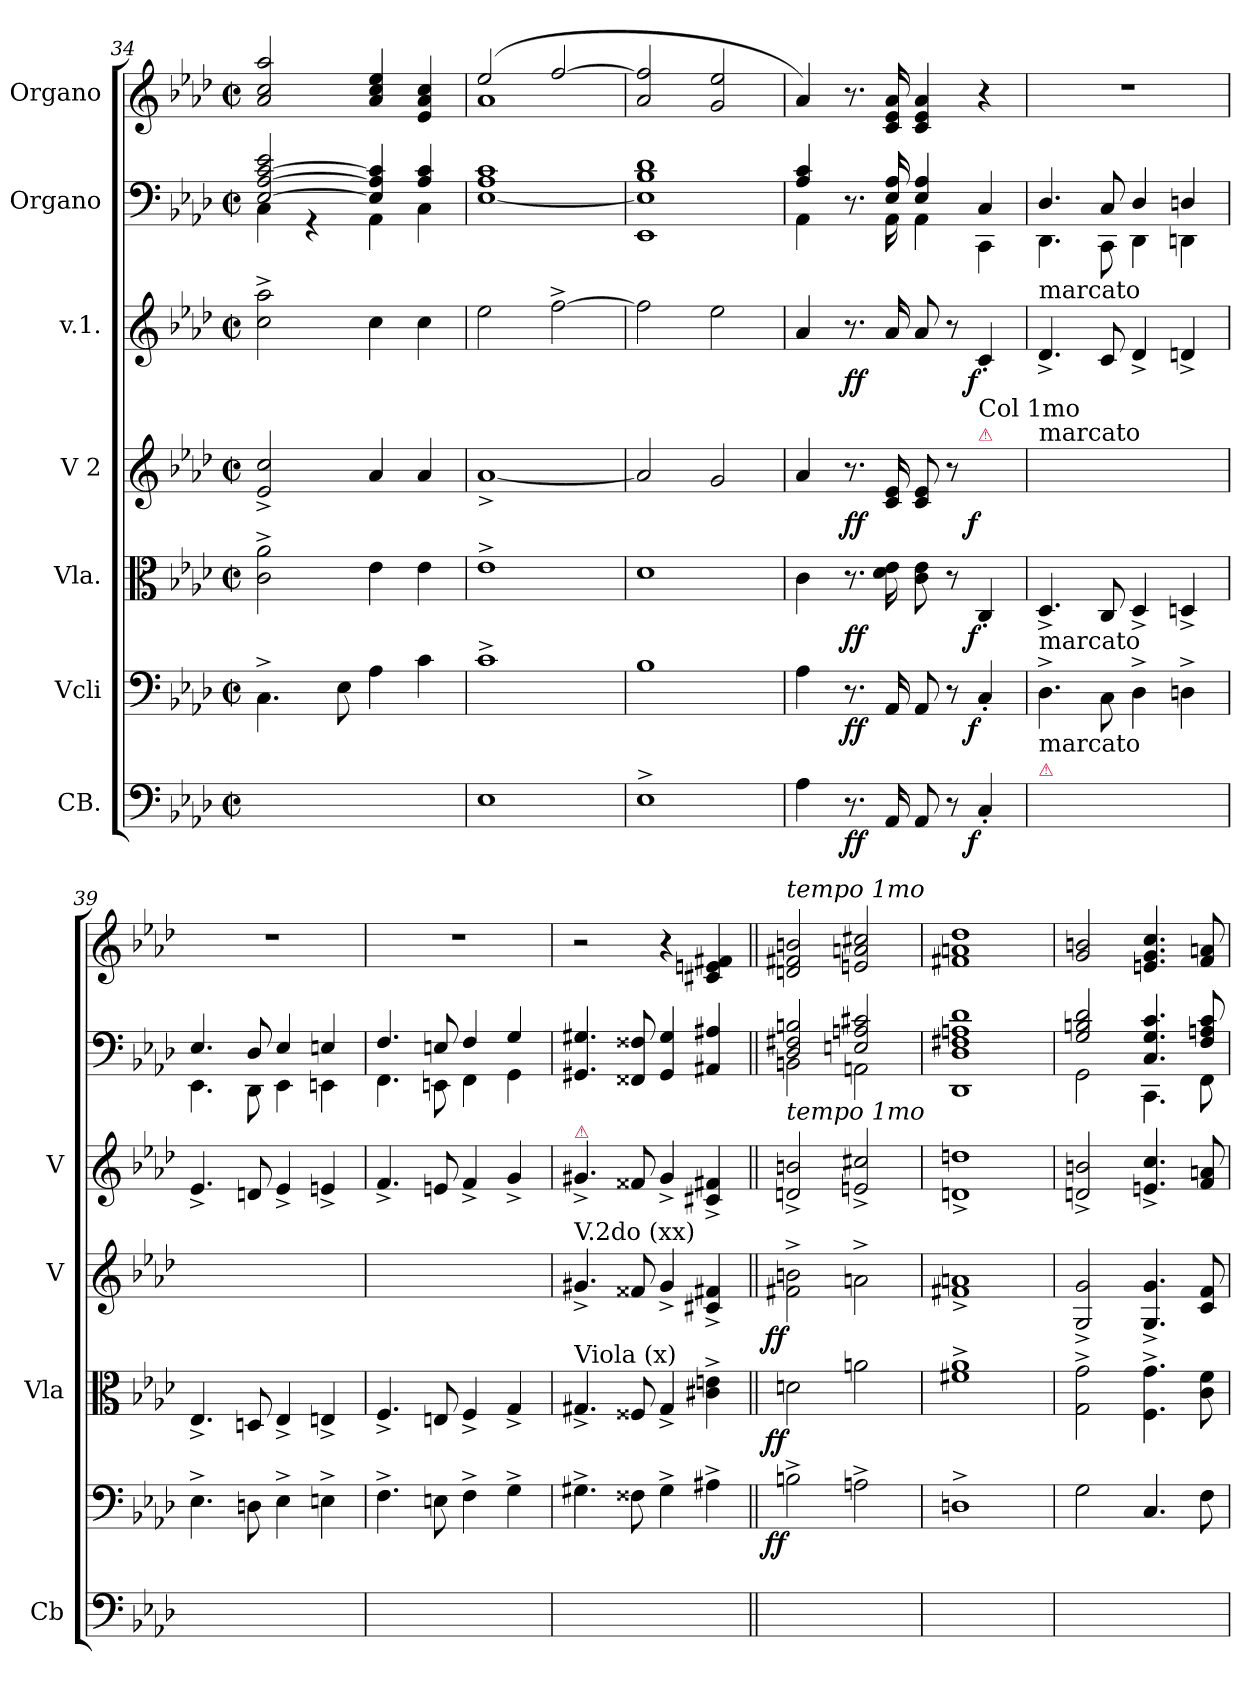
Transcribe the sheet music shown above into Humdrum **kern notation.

**kern	**dynam	**kern	**dynam	**kern	**dynam	**kern	**dynam	**kern	**dynam	**kern	**kern
*part7	*part7	*part6	*part6	*part5	*part5	*part4	*part4	*part3	*part3	*part2	*part1
*staff7	*staff7	*staff6	*staff6	*staff5	*staff5	*staff4	*staff4	*staff3	*staff3	*staff2	*staff1
*I"CB.	*	*I"Vcli	*	*I"Vla.	*	*I"V 2	*	*I"v.1.	*	*I"Organo	*I"Organo
*I'Cb	*	*	*	*I'Vla	*	*I'V	*	*I'V	*	*	*
*clefF4	*	*clefF4	*	*clefC3	*	*clefG2	*	*clefG2	*	*clefF4	*clefG2
*k[b-e-a-d-]	*	*k[b-e-a-d-]	*	*k[b-e-a-d-]	*	*k[b-e-a-d-]	*	*k[b-e-a-d-]	*	*k[b-e-a-d-]	*k[b-e-a-d-]
*M2/2	*	*M2/2	*	*M2/2	*	*M2/2	*	*M2/2	*	*M2/2	*M2/2
*met(c|)	*	*met(c|)	*	*met(c|)	*	*met(c|)	*	*met(c|)	*	*met(c|)	*met(c|)
=34	=34	=34	=34	=34	=34	=34	=34	=34	=34	=34	=34
*	*	*	*	*	*	*	*	*	*	*^	*
4.C^\yy	.	4.C^\	.	2c^\ 2a-^\	.	2e-^/ 2cc^/	.	2cc^\ 2aa-^\	.	[2E-/ [2A-/ [2c/ 2e-/	4C\	2a-/ 2cc/ 2aa-/
.	.	.	.	.	.	.	.	.	.	.	4r	.
8E-\yy	.	8E-\	.	.	.	.	.	.	.	.	.	.
4A-\yy	.	4A-\	.	4e-\	.	4a-/	.	4cc\	.	4E-]/ 4A-]/ 4c]/	4AA-\	4a-/ 4cc/ 4ee-/
4c\yy	.	4c\	.	4e-\	.	4a-/	.	4cc\	.	4A-/ 4c/	4C\	4e-/ 4a-/ 4cc/
*	*	*	*	*	*	*	*	*	*	*v	*v	*
=35	=35	=35	=35	=35	=35	=35	=35	=35	=35	=35	=35
*	*	*	*	*	*	*	*	*	*	*	*^
1E-\	.	1c^\	.	1e-^\	.	[1a-^/	.	2ee-\	.	[1E-\ 1A-\ 1c\	(2ee-/	1a-\
.	.	.	.	.	.	.	.	[2ff^\	.	.	[2ff/	.
*	*	*	*	*	*	*	*	*	*	*	*v	*v
=36	=36	=36	=36	=36	=36	=36	=36	=36	=36	=36	=36
1E-^\	.	1B-\	.	1d-\	.	2a-/]	.	2ff\]	.	1EE-\ 1E-]\ 1B-\ 1d-\	2a-/ 2ff]/
.	.	.	.	.	.	2g/	.	2ee-\	.	.	2g/ 2ee-/
=37	=37	=37	=37	=37	=37	=37	=37	=37	=37	=37	=37
*	*	*	*	*	*	*	*	*	*	*^	*
4A-\	.	4A-\	.	4c\	.	4a-/	.	4a-/	.	4A-/ 4c/	4AA-\	4a-/)
8.r	ff	8.r	ff	8.r	ff	8.r	ff	8.r	ff	8.r	8.ryy	8.r
16AA-/	.	16AA-/	.	16d-\ 16e-\	.	16c/ 16e-/	.	16a-/	.	16E-/ 16A-/	16AA-\	16c/ 16e-/ 16a-/
8AA-/	.	8AA-/	.	8c\ 8e-\	.	8c/ 8e-/	.	8a-/	.	4E-/ 4A-/	4AA-\	4c/ 4e-/ 4a-/
8r	.	8r	.	8r	.	8r	.	8r	.	.	.	.
!	!	!	!	!	!	!LO:TX:a:color=crimson:t=⚠	!	!	!	!	!	!
!	!	!	!	!	!	!LO:TX:a:t=Col 1mo	!	!	!	!	!	!
!	!LO:DY:rj	!	!LO:DY:rj	!	!LO:DY:rj	!	!LO:DY:rj	!	!LO:DY:rj	!	!	!
4C'/	f	4C'/	f	4C'/	f	4c'/yy	f	4c'/	f	4C/	4CC\	4r
=38	=38	=38	=38	=38	=38	=38	=38	=38	=38	=38	=38	=38
!	!	!	!	!	!	!	!	!LO:TX:a:t=marcato	!	!	!	!
!	!	!	!	!	!	!LO:TX:a:t=marcato	!	!	!	!	!	!
!	!	!LO:TX:a:t=marcato	!	!	!	!	!	!	!	!	!	!
!LO:TX:a:color=crimson:t=⚠	!	!	!	!	!	!	!	!	!	!	!	!
!LO:TX:a:t=marcato	!	!	!	!	!	!	!	!	!	!	!	!
4.D-^\yy	.	4.D-^\	.	4.D-^/	.	4.d-^/yy	.	4.d-^/	.	4.D-/	4.DD-\	1r
8C\yy	.	8C\	.	8C/	.	8c/yy	.	8c/	.	8C/	8CC\	.
4D-^\yy	.	4D-^\	.	4D-^>/	.	4d-^/yy	.	4d-^/	.	4D-/	4DD-\	.
4Dn^\yy	.	4Dn^\	.	4Dn^>/	.	4dn^/yy	.	4dn^/	.	4Dn/	4DDn\	.
=39	=39	=39	=39	=39	=39	=39	=39	=39	=39	=39	=39	=39
4.E-^\yy	.	4.E-^\	.	4.E-^/	.	4.e-^/yy	.	4.e-^/	.	4.E-/	4.EE-\	1r
8Dn\yy	.	8Dn\	.	8Dn/	.	8dn/yy	.	8dn/	.	8D-/	8DD-\	.
4E-^\yy	.	4E-^\	.	4E-^/	.	4e-^/yy	.	4e-^/	.	4E-/	4EE-\	.
4En^\yy	.	4En^\	.	4En^/	.	4en^/yy	.	4en^/	.	4En/	4EEn\	.
=40	=40	=40	=40	=40	=40	=40	=40	=40	=40	=40	=40	=40
4.F^\yy	.	4.F^\	.	4.F^/	.	4.f^/yy	.	4.f^/	.	4.F/	4.FF\	1r
8En\yy	.	8En\	.	8En/	.	8en/yy	.	8en/	.	8En/	8EEn\	.
4F^\yy	.	4F^\	.	4F^/	.	4f^/yy	.	4f^/	.	4F/	4FF\	.
4G^\yy	.	4G^\	.	4G^/	.	4g^/yy	.	4g^/	.	4G/	4GG\	.
=41	=41	=41	=41	=41	=41	=41	=41	=41	=41	=41	=41	=41
!	!	!	!	!	!	!	!	!	!	!LO:TX:a:color=crimson:t=⚠	!	!
!	!	!	!	!	!	!	!	!LO:TX:a:color=crimson:t=⚠	!	!	!	!
!	!	!	!	!	!	!LO:TX:a:t=V.2do (xx)	!	!	!	!	!	!
!	!	!	!	!LO:TX:a:t=Viola (x)	!	!	!	!	!	!	!	!
*	*	*	*	*	*	*	*	*	*	*v	*v	*
4.G#X^\yy	.	4.G#X^\	.	4.G#X^/	.	4.g#X^/	.	4.g#X^/	.	4.GG#X/ 4.G#X/	2r
8F##X\yy	.	8F##X\	.	8F##X/	.	8f##X/	.	8f##X/	.	8FF##X/ 8F##X/	.
4G#^\yy	.	4G#^\	.	4G#^/	.	4g#^/	.	4g#^/	.	4GG#/ 4G#/	4r
4A#X^\yy	.	4A#X^\	.	4c#X^\ 4en^\	.	4c#X^/ 4f#X^/	.	4c#X^/ 4f#X^/	.	4AA#X/ 4A#X/	4c#X/ 4en/ 4f#X/
=42||	=42||	=42||	=42||	=42||	=42||	=42||	=42||	=42||	=42||	=42||	=42||
*	*	*	*	*	*	*	*	*	*	*^	*
!	!	!	!	!	!	!	!	!	!	!	!	!LO:TX:a:i:t=tempo 1mo
!	!	!	!	!	!	!	!	!LO:TX:a:i:t=tempo 1mo	!	!	!	!
!	!	!	!LO:DY:rj	!	!LO:DY:rj	!	!LO:DY:rj	!	!	!	!	!
2Bn^\yy	.	2Bn^\	ff	2dn\	ff	2f#X^\ 2bn^\	ff	2dn^/ 2bn^/	.	2D-/ 2F#X/ 2Bn/	2BBn\	2dn/ 2f#X/ 2bn/
2An^\yy	.	2An^\	.	2an\	.	2an^\	.	2en^/ 2cc#X^/	.	2En/ 2An/ 2c#X/	2AAn\	2en/ 2an/ 2cc#X/
*	*	*	*	*	*	*	*	*	*	*v	*v	*
=43	=43	=43	=43	=43	=43	=43	=43	=43	=43	=43	=43
1Dn^\yy	.	1Dn^\	.	1f#X^\ 1a-^\	.	1f#X^>/ 1an^>/	.	1dn^/ 1ddn^/	.	1DD-/ 1D-/ 1F#X/ 1An/ 1d-/	1f#X/ 1an/ 1dd-/
=44	=44	=44	=44	=44	=44	=44	=44	=44	=44	=44	=44
*	*	*	*	*	*	*	*	*	*	*^	*
2G\yy	.	2G\	.	2G^\ 2g^\	.	2G^/ 2g^/	.	2dn^/ 2bn^/	.	2G/ 2Bn/ 2d-/	2GG\	2g/ 2bn/
4.C/yy	.	4.C/	.	4.F^\ 4.g^\	.	4.G^/ 4.g^/	.	4.en^/ 4.cc^/	.	4.C/ 4.G/ 4.c/	4.CC\	4.en/ 4.g/ 4.cc/
8F\yy	.	8F\	.	8c\ 8f\	.	8c/ 8f/	.	8f/ 8an/	.	8F/ 8An/ 8c/	8FF\	8f/ 8an/
*	*	*	*	*	*	*	*	*	*	*v	*v	*
=	=	=	=	=	=	=	=	=	=	=	=
*-	*-	*-	*-	*-	*-	*-	*-	*-	*-	*-	*-
